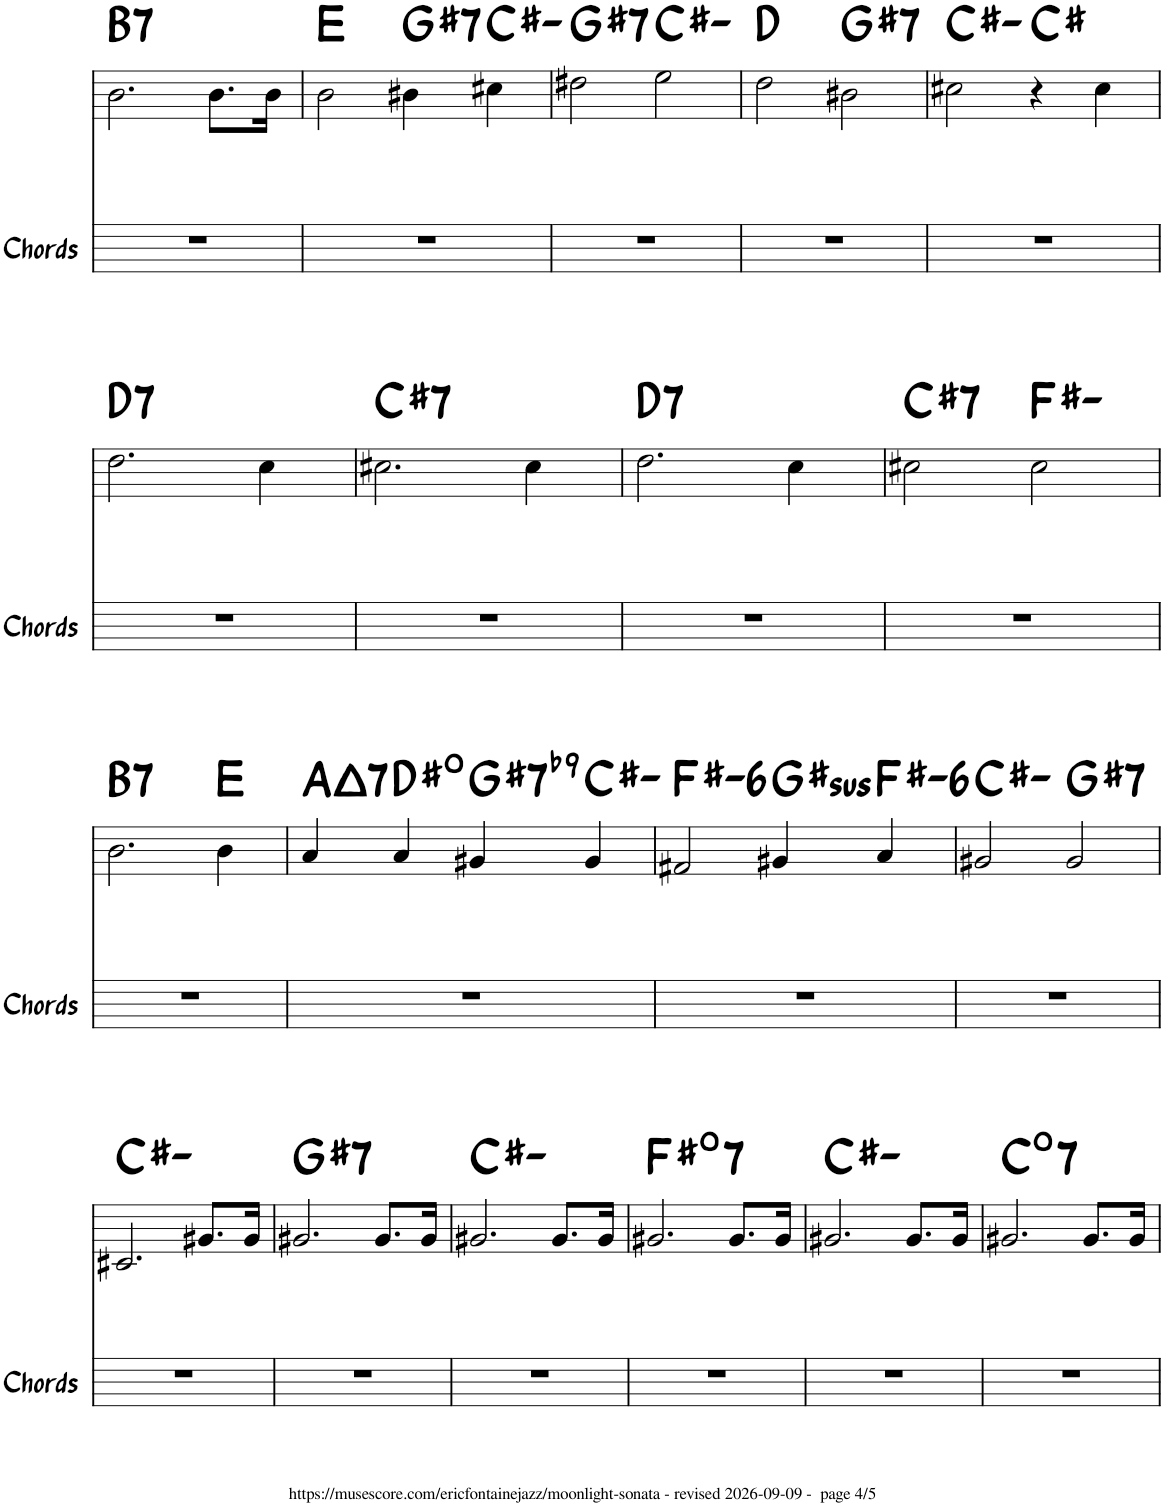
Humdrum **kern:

**kern	**kern	**harte	**kern	**harte
*part3	*part2	*part2	*part1	*part1
*staff3	*staff2	*	*staff1	*
*I"Chords	*I"Bass	*	*I"Lead	*
*I'Chords	*	*	*	*
!!LO:PB:g=z
*clefF4	*clefFv4	*	*clefG2	*
*	*ITrd7c12	*	*	*
*k[]	*k[]	*	*k[]	*
*M4/4	*M4/4	*	*M4/4	*
=47	=47	=47	=47	=47
!	!	!LO:H:kt=7	!	!LO:H:kt=7
1r	1DD#X	B:7	2.b\	B:7
.	.	.	8.b\L	.
.	.	.	16b\Jk	.
=48	=48	=48	=48	=48
!	!	!LO:H:kt=N.C.	!	!LO:H:kt=N.C.
1r	2EE	N	2b\	N
!	!	!LO:H:kt=7	!	!LO:H:kt=7
.	4DD#X	G#:7	4b#X\	G#:7
.	4CC#X	C#:min	4cc#X\	C#:min
=49	=49	=49	=49	=49
!	!	!LO:H:kt=7	!	!LO:H:kt=7
1r	2BBB#X	G#:7	2dd#X\	G#:7
.	2CC#X	C#:min	2ee\	C#:min
=50	=50	=50	=50	=50
!	!	!LO:H:kt=N.C.	!	!LO:H:kt=N.C.
1r	2FFF#X	N	2dd\	N
!	!	!LO:H:kt=7	!	!LO:H:kt=7
.	2GGG#X	G#:7	2b#X\	G#:7
=51	=51	=51	=51	=51
*	*^	*	*	*
1r	[1CC#X	2ryy	C#:min	2cc#X\	C#:min
!	!	!	!LO:H:kt=N.C.	!	!LO:H:kt=N.C.
.	.	2ryy	N	4r	N
.	.	.	.	4cc#\	.
!!LO:LB:g=z
=52	=52	=52	=52	=52	=52
!	!	!	!LO:H:kt=7	!	!LO:H:kt=7
*	*v	*v	*	*	*
1r	4CC#]	D:7	2.dd\	D:7
.	4FF#X	.	.	.
.	4AA	.	.	.
.	4FF#	.	4cc\	.
=53	=53	=53	=53	=53
!	!	!LO:H:kt=7	!	!LO:H:kt=7
1r	[1CC#X	C#:7	2.cc#X\	C#:7
.	.	.	4cc#\	.
=54	=54	=54	=54	=54
!	!	!LO:H:kt=7	!	!LO:H:kt=7
1r	4CC#]	D:7	2.dd\	D:7
.	4FF#X	.	.	.
.	4AA	.	.	.
.	4FF#	.	4cc\	.
=55	=55	=55	=55	=55
!	!	!LO:H:kt=7	!	!LO:H:kt=7
1r	2CC#X	C#:7	2cc#X\	C#:7
.	2FFF#X	F#:min	2cc#\	F#:min
!!LO:LB:g=z
=56	=56	=56	=56	=56
!	!	!LO:H:kt=7	!	!LO:H:kt=7
1r	2.DD#X	B:7	2.b\	B:7
!	!	!LO:H:kt=N.C.	!	!LO:H:kt=N.C.
.	4EE	N	4b\	N
=57	=57	=57	=57	=57
!	!	!LO:H:kt=7	!	!LO:H:kt=7
1r	4CC#X	A:maj7	4a/	A:maj7
.	4DD#X	D#:dim	4a/	D#:dim
!	!	!LO:H:kt=7	!	!LO:H:kt=7
.	4BBB#X	G#:7(b9)	4g#X/	G#:7(b9)
.	4CC#	C#:min	4g#/	C#:min
=58	=58	=58	=58	=58
!	!	!LO:H:kt=6	!	!LO:H:kt=6
1r	2AAA	F#:min6	2f#X/	F#:min6
!	!	!LO:H:kt=sus	!	!LO:H:kt=sus
.	4GGG#X	G#:sus4	4g#X/	G#:sus4
!	!	!LO:H:kt=6	!	!LO:H:kt=6
.	4FFF#X	F#:min6	4a/	F#:min6
=59	=59	=59	=59	=59
1r	2GGG#X	C#:min	2g#X/	C#:min
!	!	!LO:H:kt=7	!	!LO:H:kt=7
.	2GGG#	G#:7	2g#/	G#:7
!!LO:LB:g=z
=60	=60	=60	=60	=60
1r	2.GGG#X	C#:min	2.c#X/	C#:min
.	8.GGG#/L	.	8.g#X/L	.
.	16GGG#/Jk	.	16g#/Jk	.
=61	=61	=61	=61	=61
!	!	!LO:H:kt=7	!	!LO:H:kt=7
1r	2.GGG#X	G#:7	2.g#X/	G#:7
.	8.GGG#/L	.	8.g#/L	.
.	16GGG#/Jk	.	16g#/Jk	.
=62	=62	=62	=62	=62
1r	2.GGG#X	C#:min	2.g#X/	C#:min
.	8.GGG#/L	.	8.g#/L	.
.	16GGG#/Jk	.	16g#/Jk	.
=63	=63	=63	=63	=63
!	!	!LO:H:kt=7	!	!LO:H:kt=7
1r	2.GGG#X	F#:dim7	2.g#X/	F#:dim7
.	8.GGG#/L	.	8.g#/L	.
.	16GGG#/Jk	.	16g#/Jk	.
=64	=64	=64	=64	=64
1r	2.GGG#X	C#:min	2.g#X/	C#:min
.	8.GGG#/L	.	8.g#/L	.
.	16GGG#/Jk	.	16g#/Jk	.
=65	=65	=65	=65	=65
!	!	!LO:H:kt=7	!	!LO:H:kt=7
1r	2.GGG#X	C:dim7	2.g#X/	C:dim7
.	8.GGG#/L	.	8.g#/L	.
.	16GGG#/Jk	.	16g#/Jk	.
=	=	=	=	=
*-	*-	*-	*-	*-
